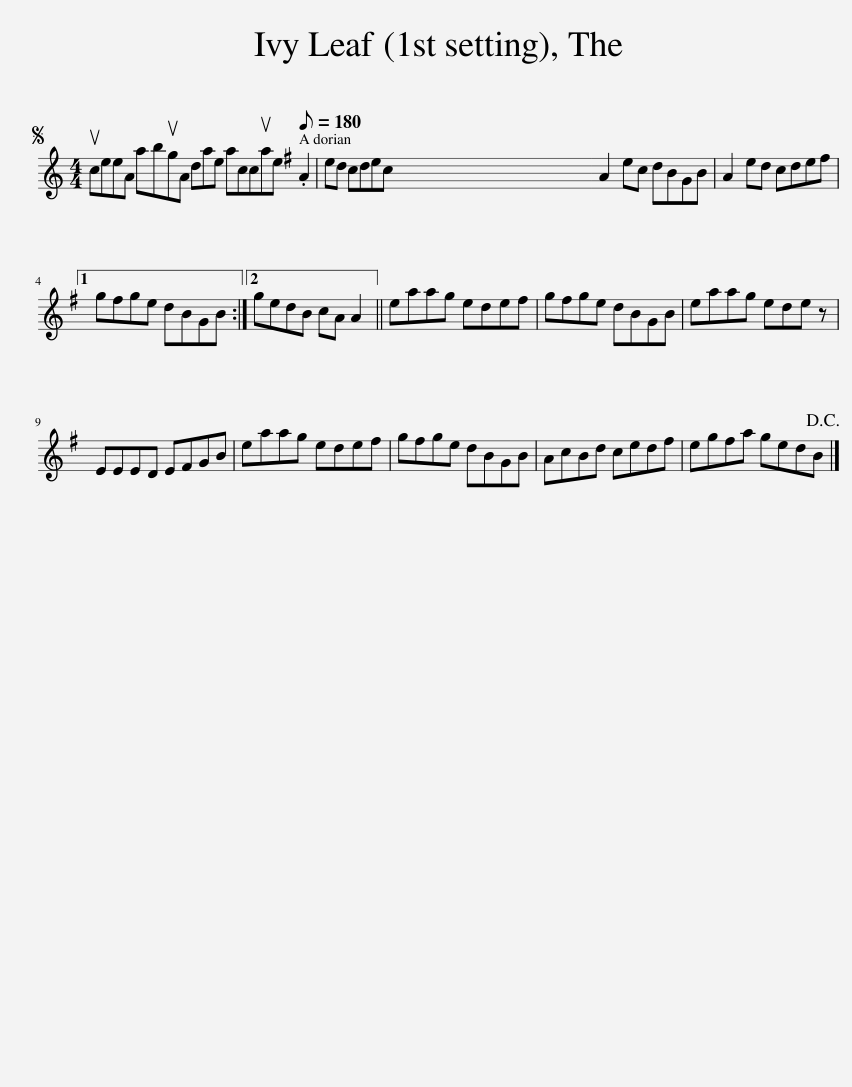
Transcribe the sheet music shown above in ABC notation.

X:1
L:1/8
M:4/4
I:linebreak $
K:C
V:1 treble
V:1
S uceeA abugA dae accuae[Q:1/8=180] .A2 ed cdec | A2 ec dBGB | A2 ed cde^f |1$ g^fge dBGB :|2 gedB cA A2 || %5
 eaag ede^f | g^fge dBGB | eaag ede z |$ EEED E^FGB | eaag ede^f | %10
 g^fge dBGB | AcBd ced^f | eg^fa gedB!D.C.! |] %13
